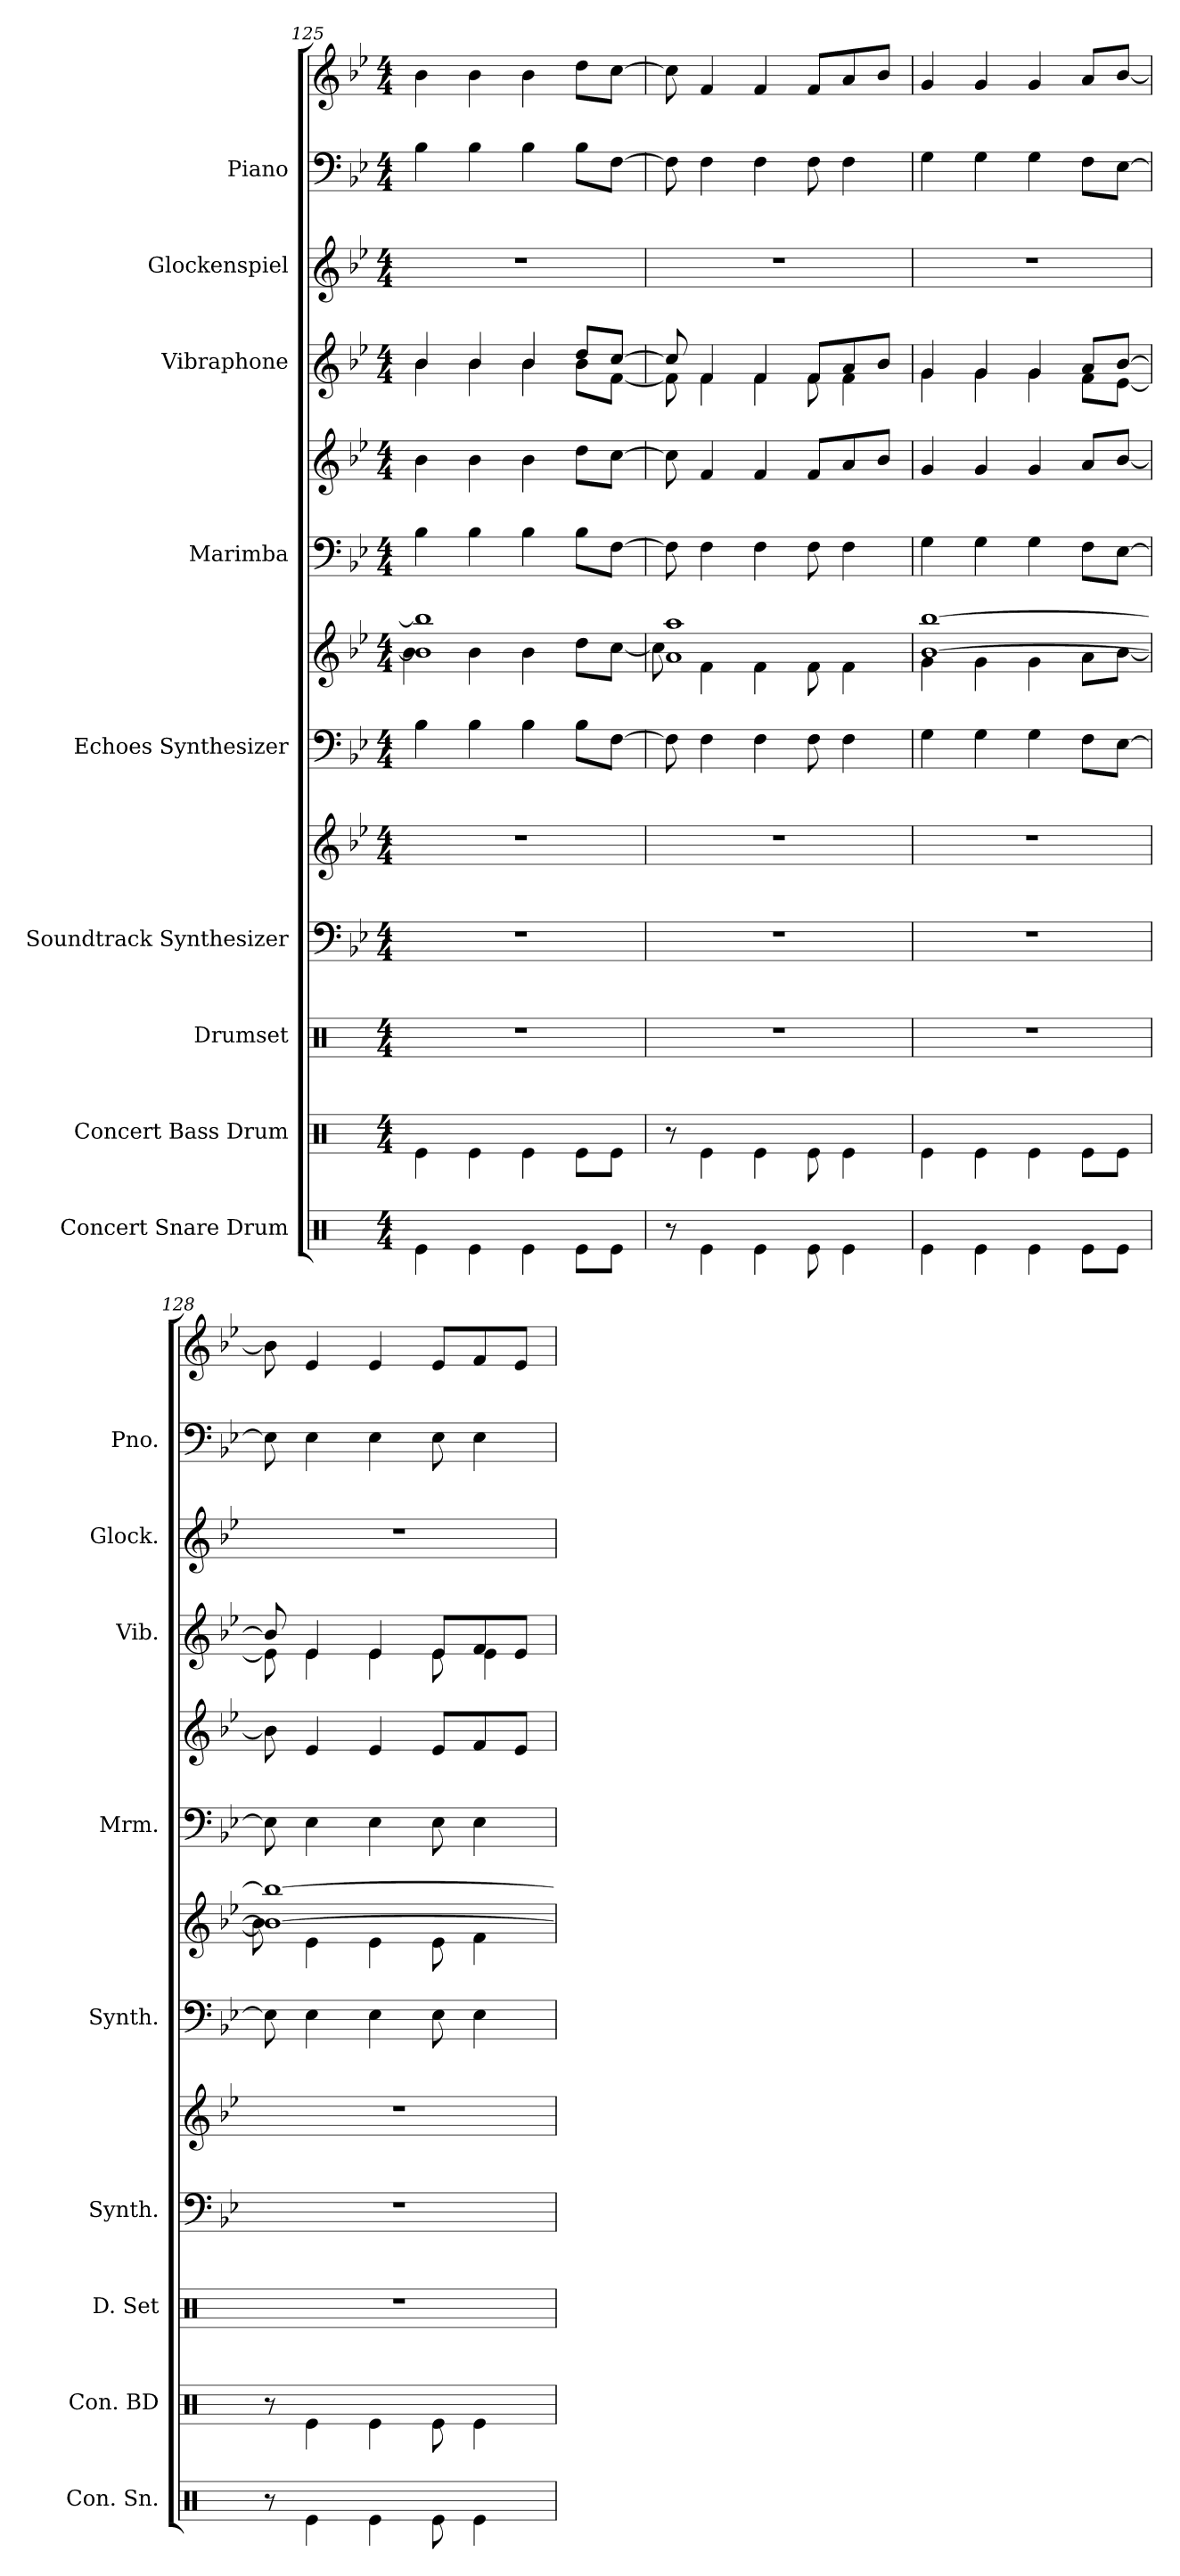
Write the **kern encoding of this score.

**kern	**kern	**kern	**kern	**kern	**kern	**kern	**kern	**kern	**kern	**kern	**kern	**kern
*part9	*part8	*part7	*part6	*part6	*part5	*part5	*part4	*part4	*part3	*part2	*part1	*part1
*staff13	*staff12	*staff11	*staff10	*staff9	*staff8	*staff7	*staff6	*staff5	*staff4	*staff3	*staff2	*staff1
*I"Concert Snare Drum	*I"Concert Bass Drum	*I"Drumset	*I"Soundtrack Synthesizer	*	*I"Echoes Synthesizer	*	*I"Marimba	*	*I"Vibraphone	*I"Glockenspiel	*I"Piano	*
*I'Con. Sn.	*I'Con. BD	*I'D. Set	*I'Synth.	*	*I'Synth.	*	*I'Mrm.	*	*I'Vib.	*I'Glock.	*I'Pno.	*
!!LO:PB:g=z
*clefX	*clefX	*clefX	*clefF4	*clefG2	*clefF4	*clefG2	*clefF4	*clefG2	*clefG2	*clefG2	*clefF4	*clefG2
*	*	*	*	*	*	*	*	*	*	*ITrd-14c-24	*	*
*k[]	*k[]	*k[]	*k[b-e-]	*k[b-e-]	*k[b-e-]	*k[b-e-]	*k[b-e-]	*k[b-e-]	*k[b-e-]	*k[b-e-]	*k[b-e-]	*k[b-e-]
*M4/4	*M4/4	*M4/4	*M4/4	*M4/4	*M4/4	*M4/4	*M4/4	*M4/4	*M4/4	*M4/4	*M4/4	*M4/4
=125	=125	=125	=125	=125	=125	=125	=125	=125	=125	=125	=125	=125
*	*	*	*	*	*	*^	*	*	*^	*	*	*
4Re\	4Re\	1r	1r	1r	4B-\	1b-] 1bb-]	4b-\	4B-\	4b-\	4b-/	4b-\	1r	4B-\	4b-\
4Re\	4Re\	.	.	.	4B-\	.	4b-\	4B-\	4b-\	4b-/	4b-\	.	4B-\	4b-\
4Re\	4Re\	.	.	.	4B-\	.	4b-\	4B-\	4b-\	4b-/	4b-\	.	4B-\	4b-\
8Re\L	8Re\L	.	.	.	8B-\L	.	8dd\L	8B-\L	8dd\L	8dd/L	8b-\L	.	8B-\L	8dd\L
8Re\J	8Re\J	.	.	.	[8F\J	.	[8cc\J	[8F\J	[8cc\J	[8cc/J	[8f\J	.	[8F\J	[8cc\J
=126	=126	=126	=126	=126	=126	=126	=126	=126	=126	=126	=126	=126	=126	=126
8r	8r	1r	1r	1r	8F\]	1a 1aa	8cc\]	8F\]	8cc\]	8cc/]	8f\]	1r	8F\]	8cc\]
4Re\	4Re\	.	.	.	4F\	.	4f\	4F\	4f/	4f/	4f\	.	4F\	4f/
4Re\	4Re\	.	.	.	4F\	.	4f\	4F\	4f/	4f/	4f\	.	4F\	4f/
8Re\	8Re\	.	.	.	8F\	.	8f\	8F\	8f/L	8f/L	8f\	.	8F\	8f/L
4Re\	4Re\	.	.	.	4F\	.	4f\	4F\	8a/	8a/	4f\	.	4F\	8a/
.	.	.	.	.	.	.	.	.	8b-/J	8b-/J	.	.	.	8b-/J
=127	=127	=127	=127	=127	=127	=127	=127	=127	=127	=127	=127	=127	=127	=127
4Re\	4Re\	1r	1r	1r	4G\	[1b- [1bb-	4g\	4G\	4g/	4g/	4g\	1r	4G\	4g/
4Re\	4Re\	.	.	.	4G\	.	4g\	4G\	4g/	4g/	4g\	.	4G\	4g/
4Re\	4Re\	.	.	.	4G\	.	4g\	4G\	4g/	4g/	4g\	.	4G\	4g/
8Re\L	8Re\L	.	.	.	8F\L	.	8a\L	8F\L	8a/L	8a/L	8f\L	.	8F\L	8a/L
8Re\J	8Re\J	.	.	.	[8E-\J	.	[8b-\J	[8E-\J	[8b-/J	[8b-/J	[8e-\J	.	[8E-\J	[8b-/J
=128	=128	=128	=128	=128	=128	=128	=128	=128	=128	=128	=128	=128	=128	=128
8r	8r	1r	1r	1r	8E-\]	1b-_ 1bb-_	8b-\]	8E-\]	8b-\]	8b-/]	8e-\]	1r	8E-\]	8b-\]
4Re\	4Re\	.	.	.	4E-\	.	4e-\	4E-\	4e-/	4e-/	4e-\	.	4E-\	4e-/
4Re\	4Re\	.	.	.	4E-\	.	4e-\	4E-\	4e-/	4e-/	4e-\	.	4E-\	4e-/
8Re\	8Re\	.	.	.	8E-\	.	8e-\	8E-\	8e-/L	8e-/L	8e-\	.	8E-\	8e-/L
4Re\	4Re\	.	.	.	4E-\	.	4f\	4E-\	8f/	8f/	4e-\	.	4E-\	8f/
.	.	.	.	.	.	.	.	.	8e-/J	8e-/J	.	.	.	8e-/J
*	*	*	*	*	*	*v	*v	*	*	*v	*v	*	*	*
=	=	=	=	=	=	=	=	=	=	=	=	=
*-	*-	*-	*-	*-	*-	*-	*-	*-	*-	*-	*-	*-
